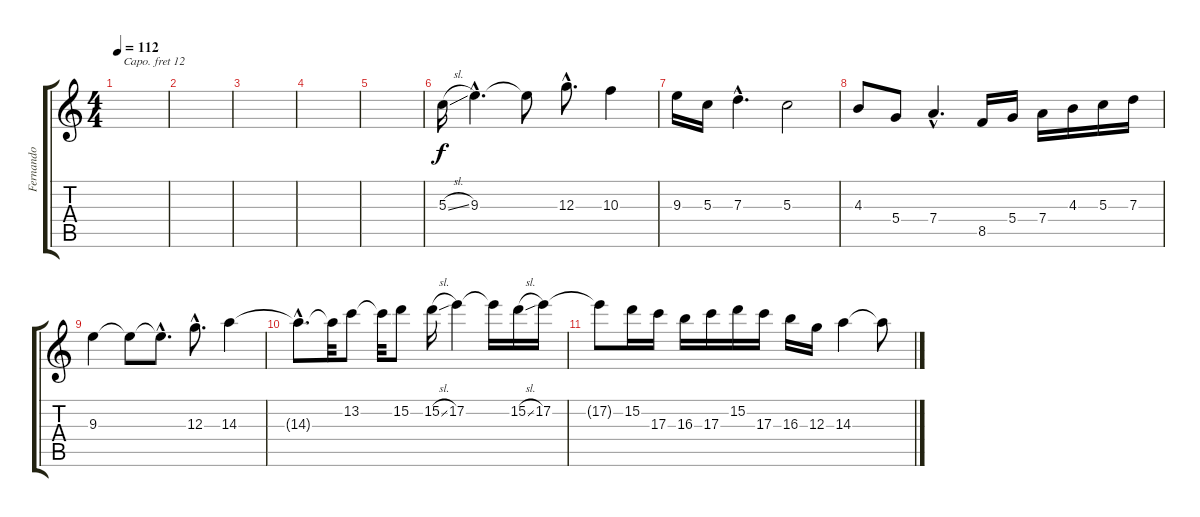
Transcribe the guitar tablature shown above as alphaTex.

\track ("Fernando" "Fernando") {instrument flute}
\staff {score tabs}
\capo 12
\tuning (E4 B3 G3 D3 A2 E2) {hide}
\ts (4 4)
\tempo 112
\clef g2
\ks c
|
|
|
|
|
5.3{sl}.16 9.3{hac}.4{d} 9.3{t}.8 12.3{hac}.8{d} 10.3.4 |
9.3.16 5.3.16 7.3{hac}.4{d} 5.3.2 |
4.3.8 5.4.8 7.4{hac}.4{d} 8.5.16 5.4.16 7.4.16 4.3.16 5.3.16 7.3.16 |
9.3.4 9.3{t}.8 9.3{hac t}.8{d} 12.3{hac}.8{d} 14.3.4 |
14.3{hac t}.8{d} 14.3{t}.32 13.2.8 13.2{t}.32 15.2.8 15.2{sl}.16 17.2.4 17.2{t}.16 15.2{sl}.16 17.2.16 |
17.2{t}.8 15.2.16 17.3.16 16.3.16 17.3.16 15.2.16 17.3.16 16.3.16 12.3.16 14.3.4 14.3{t}.8
